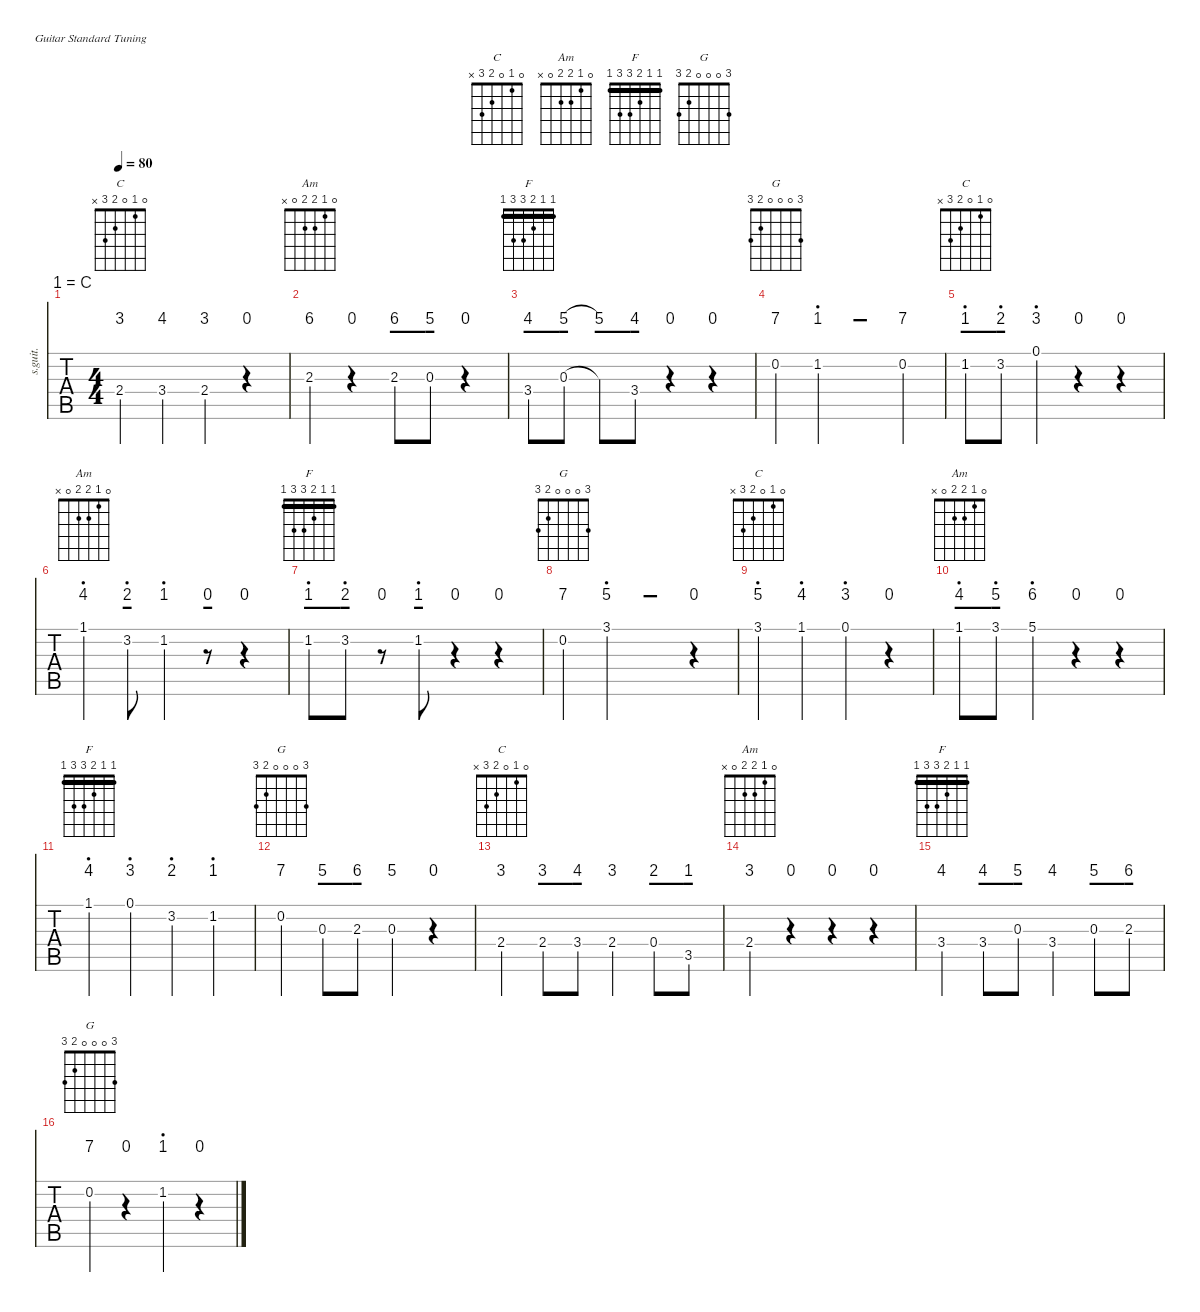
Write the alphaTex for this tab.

\defaultSystemsLayout 4
\hideDynamics
\bracketExtendMode nobrackets
\chordDiagramsInScore
\track ("Steel Guitar" "s.guit.") {defaultSystemsLayout 4 instrument acousticguitarsteel}
\staff {tabs numbered}
\tuning (E4 B3 G3 D3 A2 E2)
\chord ("C" 0 1 0 2 3 x) {showfingering false}
\chord ("Am" 0 1 2 2 0 x) {showfingering false}
\chord ("F" 1 1 2 3 3 1) {showfingering false barre (1 1)}
\chord ("G" 3 0 0 0 2 3) {showfingering false}
\ts (4 4)
\tempo 80
\clef g2
\ks c
2.4.4{ch "C" dy mf instrument acousticguitarsteel} 3.4.4 2.4.4 r.4 |
2.3.4{ch "Am"} r.4 2.3.8 0.3.8 r.4 |
3.4.8{ch "F"} 0.3.8 0.3{t}.8 3.4.8 r.4 r.4 |
0.2.4{ch "G"} 1.2.2 0.2.4 |
1.2.8{ch "C"} 3.2.8 0.1.4 r.4 r.4 |
1.1.4{ch "Am"} 3.2.8 1.2.4 r.8 r.4 |
1.2.8{ch "F"} 3.2.8 r.8 1.2.8 r.4 r.4 |
0.2.4{ch "G"} 3.1.2 r.4 |
3.1.4{ch "C"} 1.1.4 0.1.4 r.4 |
1.1.8{ch "Am"} 3.1.8 5.1.4 r.4 r.4 |
1.1.4{ch "F"} 0.1.4 3.2.4 1.2.4 |
0.2.4{ch "G"} 0.3.8 2.3.8 0.3.4 r.4 |
2.4.4{ch "C"} 2.4.8 3.4.8 2.4.4 0.4.8 3.5.8 |
2.4.4{ch "Am"} r.4 r.4 r.4 |
3.4.4{ch "F"} 3.4.8 0.3.8 3.4.4 0.3.8 2.3.8 |
0.2.4{ch "G"} r.4 1.2.4 r.4
